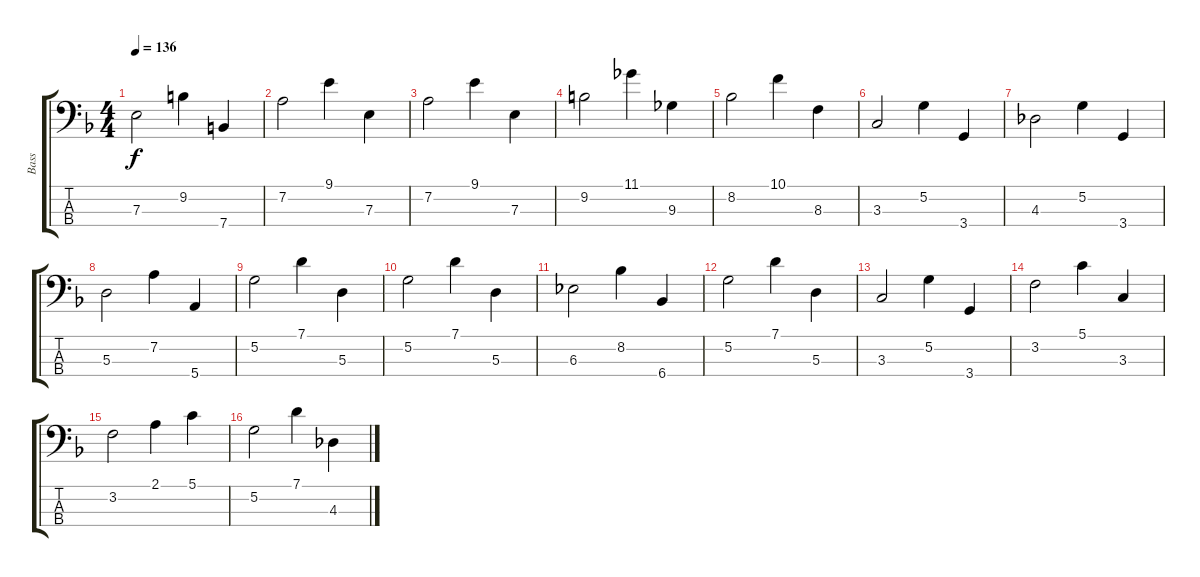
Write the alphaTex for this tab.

\track ("Bass" "Bass") {instrument acousticbass}
\staff {score tabs}
\tuning (G2 D2 A1 E1) {hide}
\ts (4 4)
\tempo 136
\clef f4
\ks f
7.3.2{dy f} 9.2.4 7.4.4 |
7.2.2 9.1.4 7.3.4 |
7.2.2 9.1.4 7.3.4 |
9.2.2 11.1.4 9.3.4 |
8.2.2 10.1.4 8.3.4 |
3.3.2 5.2.4 3.4.4 |
4.3.2 5.2.4 3.4.4 |
5.3.2 7.2.4 5.4.4 |
5.2.2 7.1.4 5.3.4 |
5.2.2 7.1.4 5.3.4 |
6.3.2 8.2.4 6.4.4 |
5.2.2 7.1.4 5.3.4 |
3.3.2 5.2.4 3.4.4 |
3.2.2 5.1.4 3.3.4 |
3.2.2 2.1.4 5.1.4 |
5.2.2 7.1.4 4.3.4
